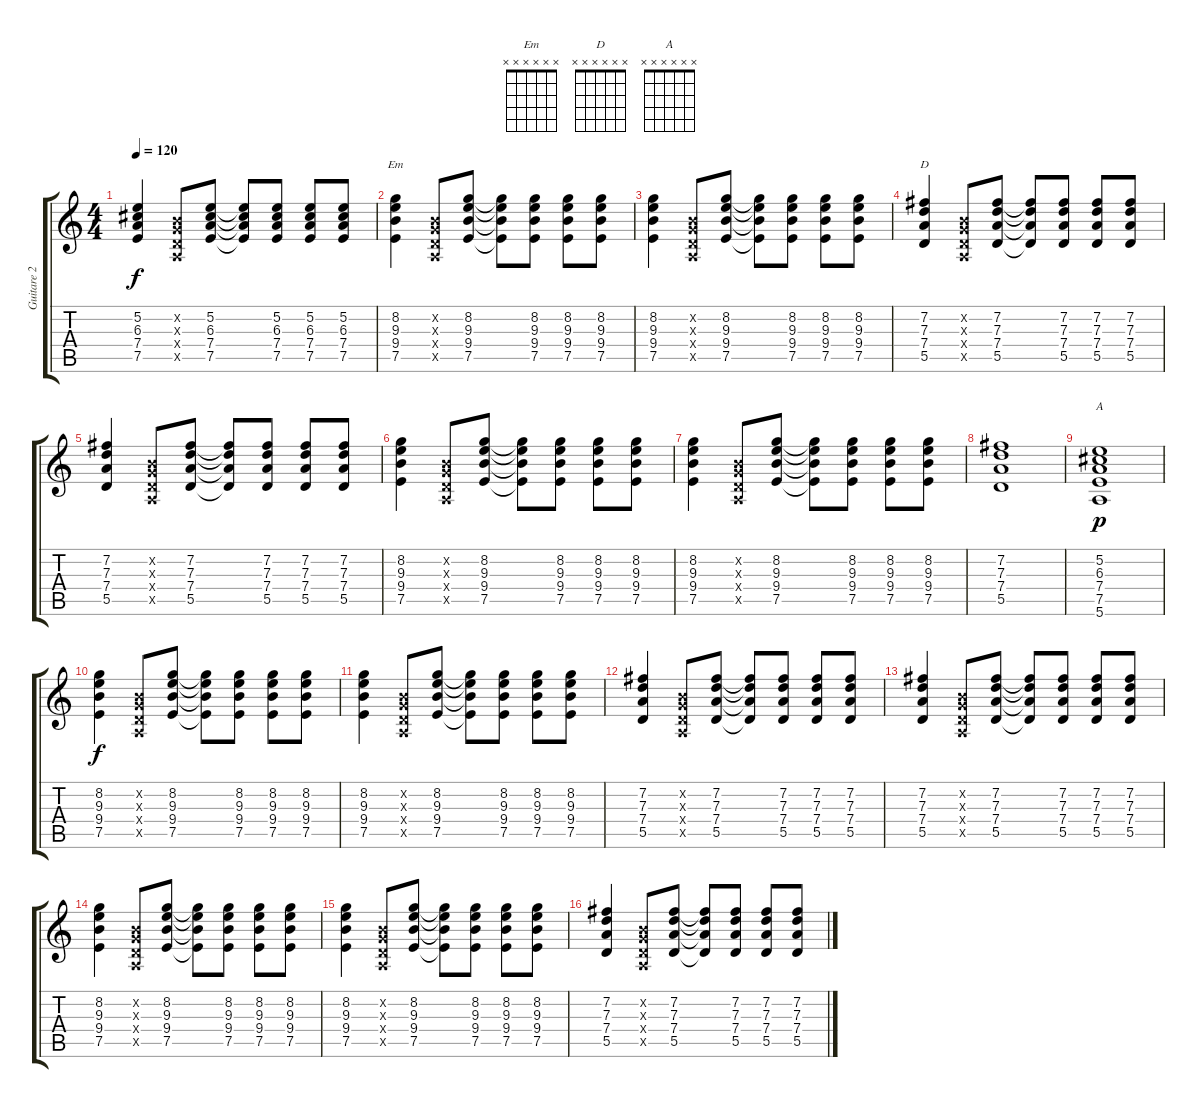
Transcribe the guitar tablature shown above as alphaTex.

\track ("Guitare 2" "Guitare 2") {instrument electricguitarjazz}
\staff {score tabs}
\tuning (E4 B3 G3 D3 A2 E2) {hide}
\chord ("Em" x x x x x x) {firstfret 0}
\chord ("D" x x x x x x) {firstfret 0}
\chord ("A" x x x x x x) {firstfret 0}
\ts (4 4)
\tempo 120
\clef g2
\ks c
(5.2 6.3 7.4 7.5).4{dy f} (0.2{x} 0.3{x} 0.4{x} 0.5{x}).8 (5.2 6.3 7.4 7.5).8 (5.2{t} 6.3{t} 7.4{t} 7.5{t}).8 (5.2 6.3 7.4 7.5).8 (5.2 6.3 7.4 7.5).8 (5.2 6.3 7.4 7.5).8 |
(8.2 9.3 9.4 7.5).4{ch "Em"} (0.2{x} 0.3{x} 0.4{x} 0.5{x}).8 (8.2 9.3 9.4 7.5).8 (8.2{t} 9.3{t} 9.4{t} 7.5{t}).8 (8.2 9.3 9.4 7.5).8 (8.2 9.3 9.4 7.5).8 (8.2 9.3 9.4 7.5).8 |
(8.2 9.3 9.4 7.5).4 (0.2{x} 0.3{x} 0.4{x} 0.5{x}).8 (8.2 9.3 9.4 7.5).8 (8.2{t} 9.3{t} 9.4{t} 7.5{t}).8 (8.2 9.3 9.4 7.5).8 (8.2 9.3 9.4 7.5).8 (8.2 9.3 9.4 7.5).8 |
(7.2 7.3 7.4 5.5).4{ch "D"} (0.2{x} 0.3{x} 0.4{x} 0.5{x}).8 (7.2 7.3 7.4 5.5).8 (7.2{t} 7.3{t} 7.4{t} 5.5{t}).8 (7.2 7.3 7.4 5.5).8 (7.2 7.3 7.4 5.5).8 (7.2 7.3 7.4 5.5).8 |
(7.2 7.3 7.4 5.5).4 (0.2{x} 0.3{x} 0.4{x} 0.5{x}).8 (7.2 7.3 7.4 5.5).8 (7.2{t} 7.3{t} 7.4{t} 5.5{t}).8 (7.2 7.3 7.4 5.5).8 (7.2 7.3 7.4 5.5).8 (7.2 7.3 7.4 5.5).8 |
(8.2 9.3 9.4 7.5).4 (0.2{x} 0.3{x} 0.4{x} 0.5{x}).8 (8.2 9.3 9.4 7.5).8 (8.2{t} 9.3{t} 9.4{t} 7.5{t}).8 (8.2 9.3 9.4 7.5).8 (8.2 9.3 9.4 7.5).8 (8.2 9.3 9.4 7.5).8 |
(8.2 9.3 9.4 7.5).4 (0.2{x} 0.3{x} 0.4{x} 0.5{x}).8 (8.2 9.3 9.4 7.5).8 (8.2{t} 9.3{t} 9.4{t} 7.5{t}).8 (8.2 9.3 9.4 7.5).8 (8.2 9.3 9.4 7.5).8 (8.2 9.3 9.4 7.5).8 |
(7.2 7.3 7.4 5.5).1 |
(5.2 6.3 7.4 7.5 5.6).1{ch "A" dy p} |
(8.2 9.3 9.4 7.5).4{dy f} (0.2{x} 0.3{x} 0.4{x} 0.5{x}).8 (8.2 9.3 9.4 7.5).8 (8.2{t} 9.3{t} 9.4{t} 7.5{t}).8 (8.2 9.3 9.4 7.5).8 (8.2 9.3 9.4 7.5).8 (8.2 9.3 9.4 7.5).8 |
(8.2 9.3 9.4 7.5).4 (0.2{x} 0.3{x} 0.4{x} 0.5{x}).8 (8.2 9.3 9.4 7.5).8 (8.2{t} 9.3{t} 9.4{t} 7.5{t}).8 (8.2 9.3 9.4 7.5).8 (8.2 9.3 9.4 7.5).8 (8.2 9.3 9.4 7.5).8 |
(7.2 7.3 7.4 5.5).4 (0.2{x} 0.3{x} 0.4{x} 0.5{x}).8 (7.2 7.3 7.4 5.5).8 (7.2{t} 7.3{t} 7.4{t} 5.5{t}).8 (7.2 7.3 7.4 5.5).8 (7.2 7.3 7.4 5.5).8 (7.2 7.3 7.4 5.5).8 |
(7.2 7.3 7.4 5.5).4 (0.2{x} 0.3{x} 0.4{x} 0.5{x}).8 (7.2 7.3 7.4 5.5).8 (7.2{t} 7.3{t} 7.4{t} 5.5{t}).8 (7.2 7.3 7.4 5.5).8 (7.2 7.3 7.4 5.5).8 (7.2 7.3 7.4 5.5).8 |
(8.2 9.3 9.4 7.5).4 (0.2{x} 0.3{x} 0.4{x} 0.5{x}).8 (8.2 9.3 9.4 7.5).8 (8.2{t} 9.3{t} 9.4{t} 7.5{t}).8 (8.2 9.3 9.4 7.5).8 (8.2 9.3 9.4 7.5).8 (8.2 9.3 9.4 7.5).8 |
(8.2 9.3 9.4 7.5).4 (0.2{x} 0.3{x} 0.4{x} 0.5{x}).8 (8.2 9.3 9.4 7.5).8 (8.2{t} 9.3{t} 9.4{t} 7.5{t}).8 (8.2 9.3 9.4 7.5).8 (8.2 9.3 9.4 7.5).8 (8.2 9.3 9.4 7.5).8 |
(7.2 7.3 7.4 5.5).4 (0.2{x} 0.3{x} 0.4{x} 0.5{x}).8 (7.2 7.3 7.4 5.5).8 (7.2{t} 7.3{t} 7.4{t} 5.5{t}).8 (7.2 7.3 7.4 5.5).8 (7.2 7.3 7.4 5.5).8 (7.2 7.3 7.4 5.5).8
